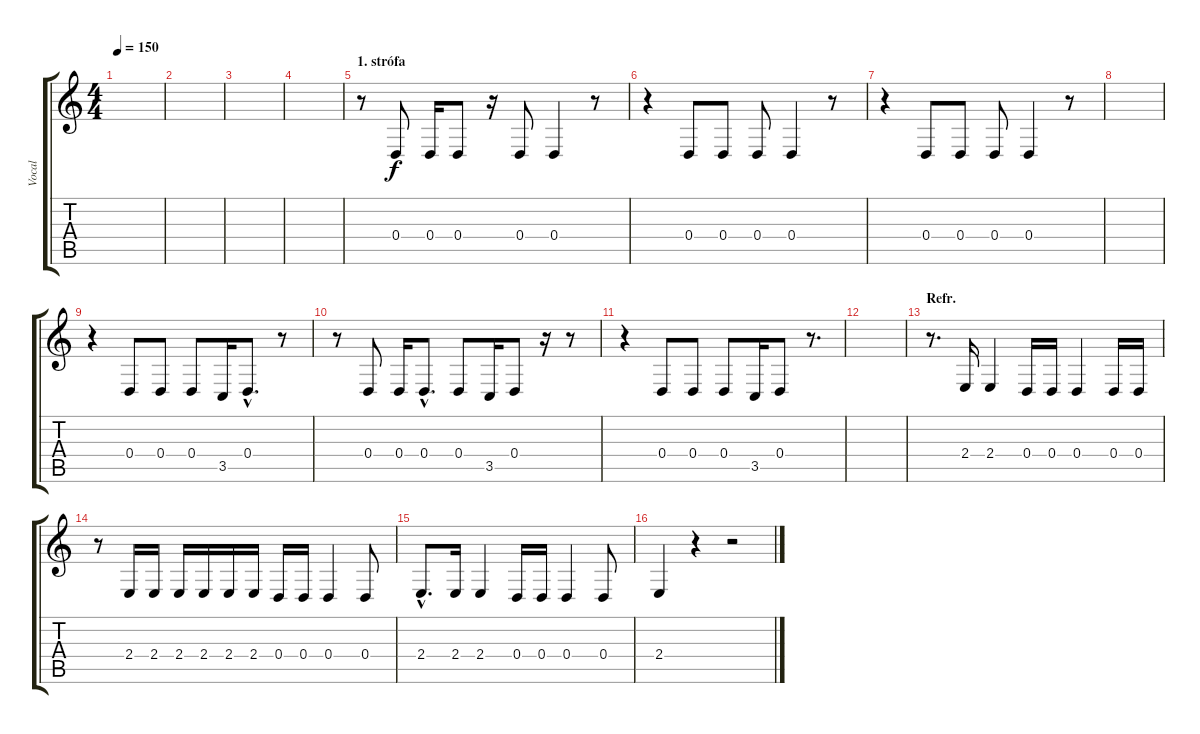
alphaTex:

\track ("Vocal " "Vocal ") {instrument lead2sawtooth}
\staff {score tabs}
\tuning (E4 B3 G3 D3 A2 E2) {hide}
\ts (4 4)
\tempo 150
\clef g2
\ks c
|
|
|
|
\section ("" "1. strófa")
r.8 0.4.8 0.4.16 0.4.8 r.16 0.4.8 0.4.4 r.8 |
r.4 0.4.8 0.4.8 0.4.8 0.4.4 r.8 |
r.4 0.4.8 0.4.8 0.4.8 0.4.4 r.8 |
|
r.4 0.4.8 0.4.8 0.4.8 3.5.16 0.4{hac}.8{d} r.8 |
r.8 0.4.8 0.4.16 0.4{hac}.8{d} 0.4.8 3.5.16 0.4.8 r.16 r.8 |
r.4 0.4.8 0.4.8 0.4.8 3.5.16 0.4.8 r.8{d} |
|
\section ("" "Refr.")
r.8{d} 2.4.16 2.4.4 0.4.16 0.4.16 0.4.4 0.4.16 0.4.16 |
r.8 2.4.16 2.4.16 2.4.16 2.4.16 2.4.16 2.4.16 0.4.16 0.4.16 0.4.4 0.4.8 |
2.4{hac}.8{d} 2.4.16 2.4.4 0.4.16 0.4.16 0.4.4 0.4.8 |
2.4.4 r.4 r.2
